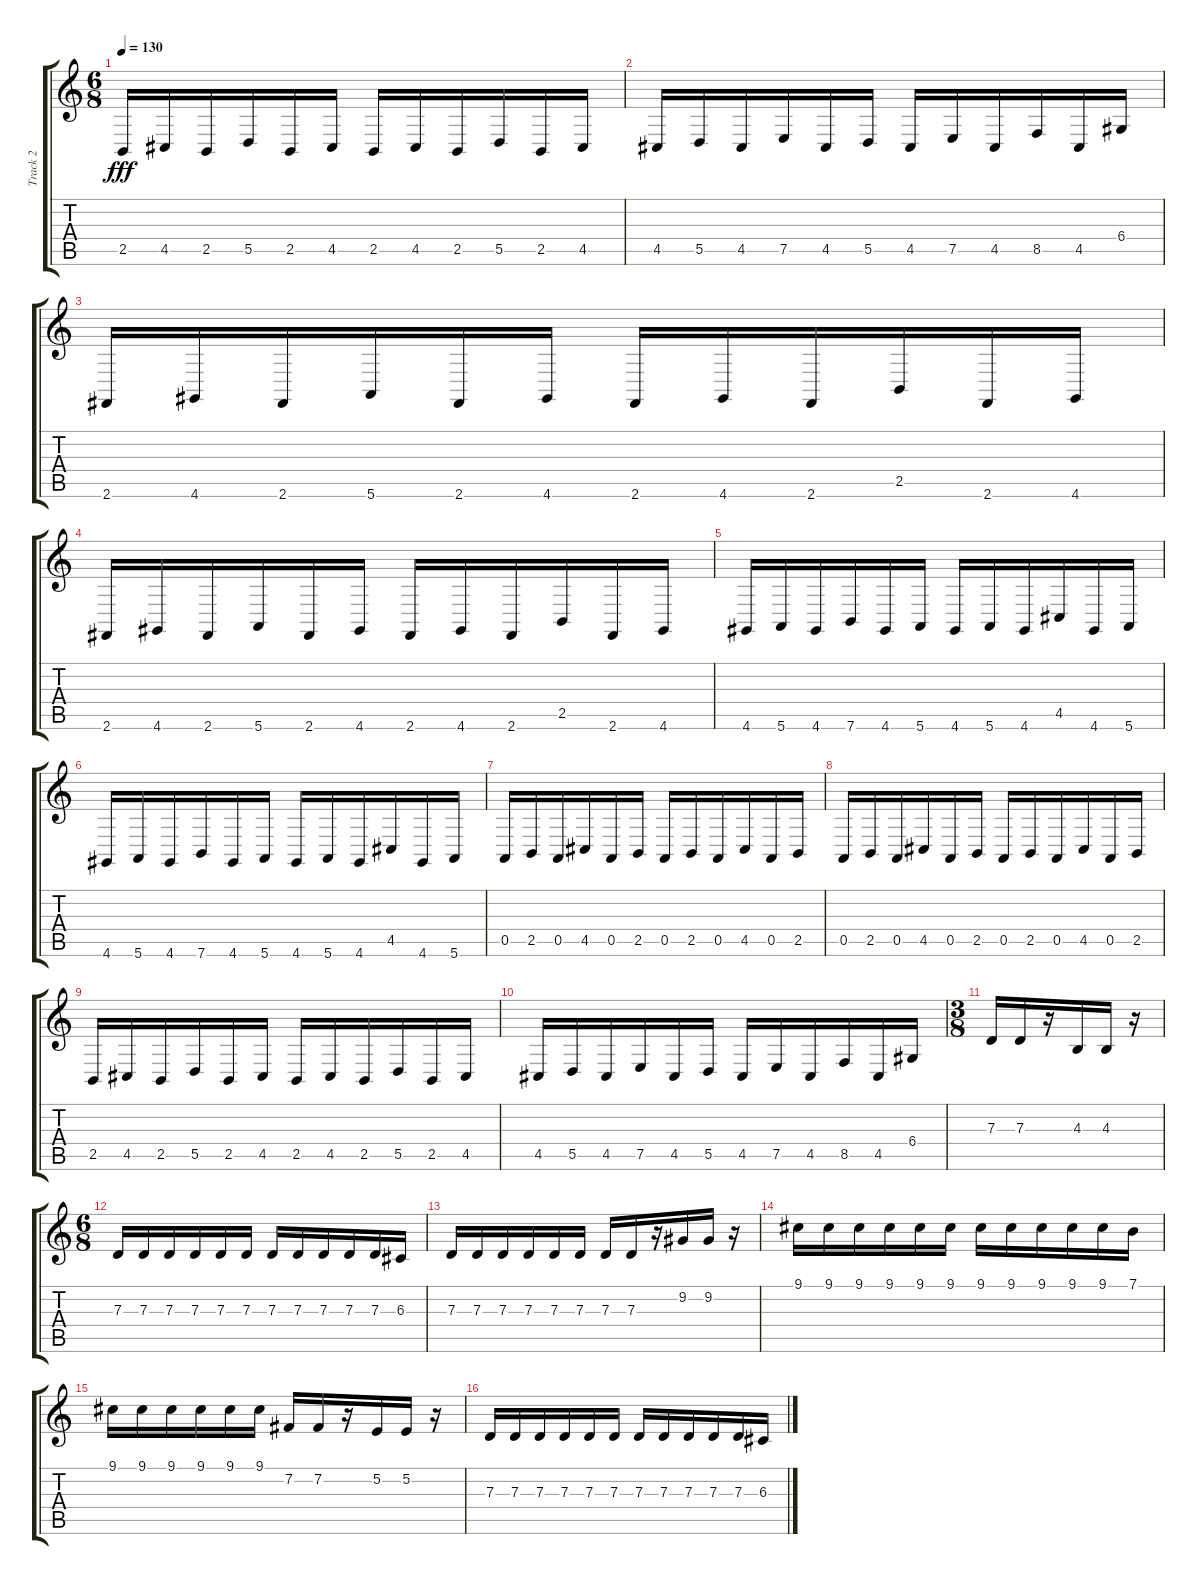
\track ("Track 2" "Track 2") {instrument lead2sawtooth}
\staff {score tabs}
\tuning (E4 B3 G3 D3 A2 E2) {hide}
\ts (6 8)
\tempo 130
\clef g2
\ks c
2.5.16{dy fff} 4.5.16 2.5.16 5.5.16 2.5.16 4.5.16 2.5.16 4.5.16 2.5.16 5.5.16 2.5.16 4.5.16 |
4.5.16 5.5.16 4.5.16 7.5.16 4.5.16 5.5.16 4.5.16 7.5.16 4.5.16 8.5.16 4.5.16 6.4.16 |
2.6.16 4.6.16 2.6.16 5.6.16 2.6.16 4.6.16 2.6.16 4.6.16 2.6.16 2.5.16 2.6.16 4.6.16 |
2.6.16 4.6.16 2.6.16 5.6.16 2.6.16 4.6.16 2.6.16 4.6.16 2.6.16 2.5.16 2.6.16 4.6.16 |
4.6.16 5.6.16 4.6.16 7.6.16 4.6.16 5.6.16 4.6.16 5.6.16 4.6.16 4.5.16 4.6.16 5.6.16 |
4.6.16 5.6.16 4.6.16 7.6.16 4.6.16 5.6.16 4.6.16 5.6.16 4.6.16 4.5.16 4.6.16 5.6.16 |
0.5.16 2.5.16 0.5.16 4.5.16 0.5.16 2.5.16 0.5.16 2.5.16 0.5.16 4.5.16 0.5.16 2.5.16 |
0.5.16 2.5.16 0.5.16 4.5.16 0.5.16 2.5.16 0.5.16 2.5.16 0.5.16 4.5.16 0.5.16 2.5.16 |
2.5.16 4.5.16 2.5.16 5.5.16 2.5.16 4.5.16 2.5.16 4.5.16 2.5.16 5.5.16 2.5.16 4.5.16 |
4.5.16 5.5.16 4.5.16 7.5.16 4.5.16 5.5.16 4.5.16 7.5.16 4.5.16 8.5.16 4.5.16 6.4.16 |
\ts (3 8)
7.3.16 7.3.16 r.16 4.3.16 4.3.16 r.16 |
\ts (6 8)
7.3.16 7.3.16 7.3.16 7.3.16 7.3.16 7.3.16 7.3.16 7.3.16 7.3.16 7.3.16 7.3.16 6.3.16 |
7.3.16 7.3.16 7.3.16 7.3.16 7.3.16 7.3.16 7.3.16 7.3.16 r.16 9.2.16 9.2.16 r.16 |
9.1.16 9.1.16 9.1.16 9.1.16 9.1.16 9.1.16 9.1.16 9.1.16 9.1.16 9.1.16 9.1.16 7.1.16 |
9.1.16 9.1.16 9.1.16 9.1.16 9.1.16 9.1.16 7.2.16 7.2.16 r.16 5.2.16 5.2.16 r.16 |
7.3.16 7.3.16 7.3.16 7.3.16 7.3.16 7.3.16 7.3.16 7.3.16 7.3.16 7.3.16 7.3.16 6.3.16
